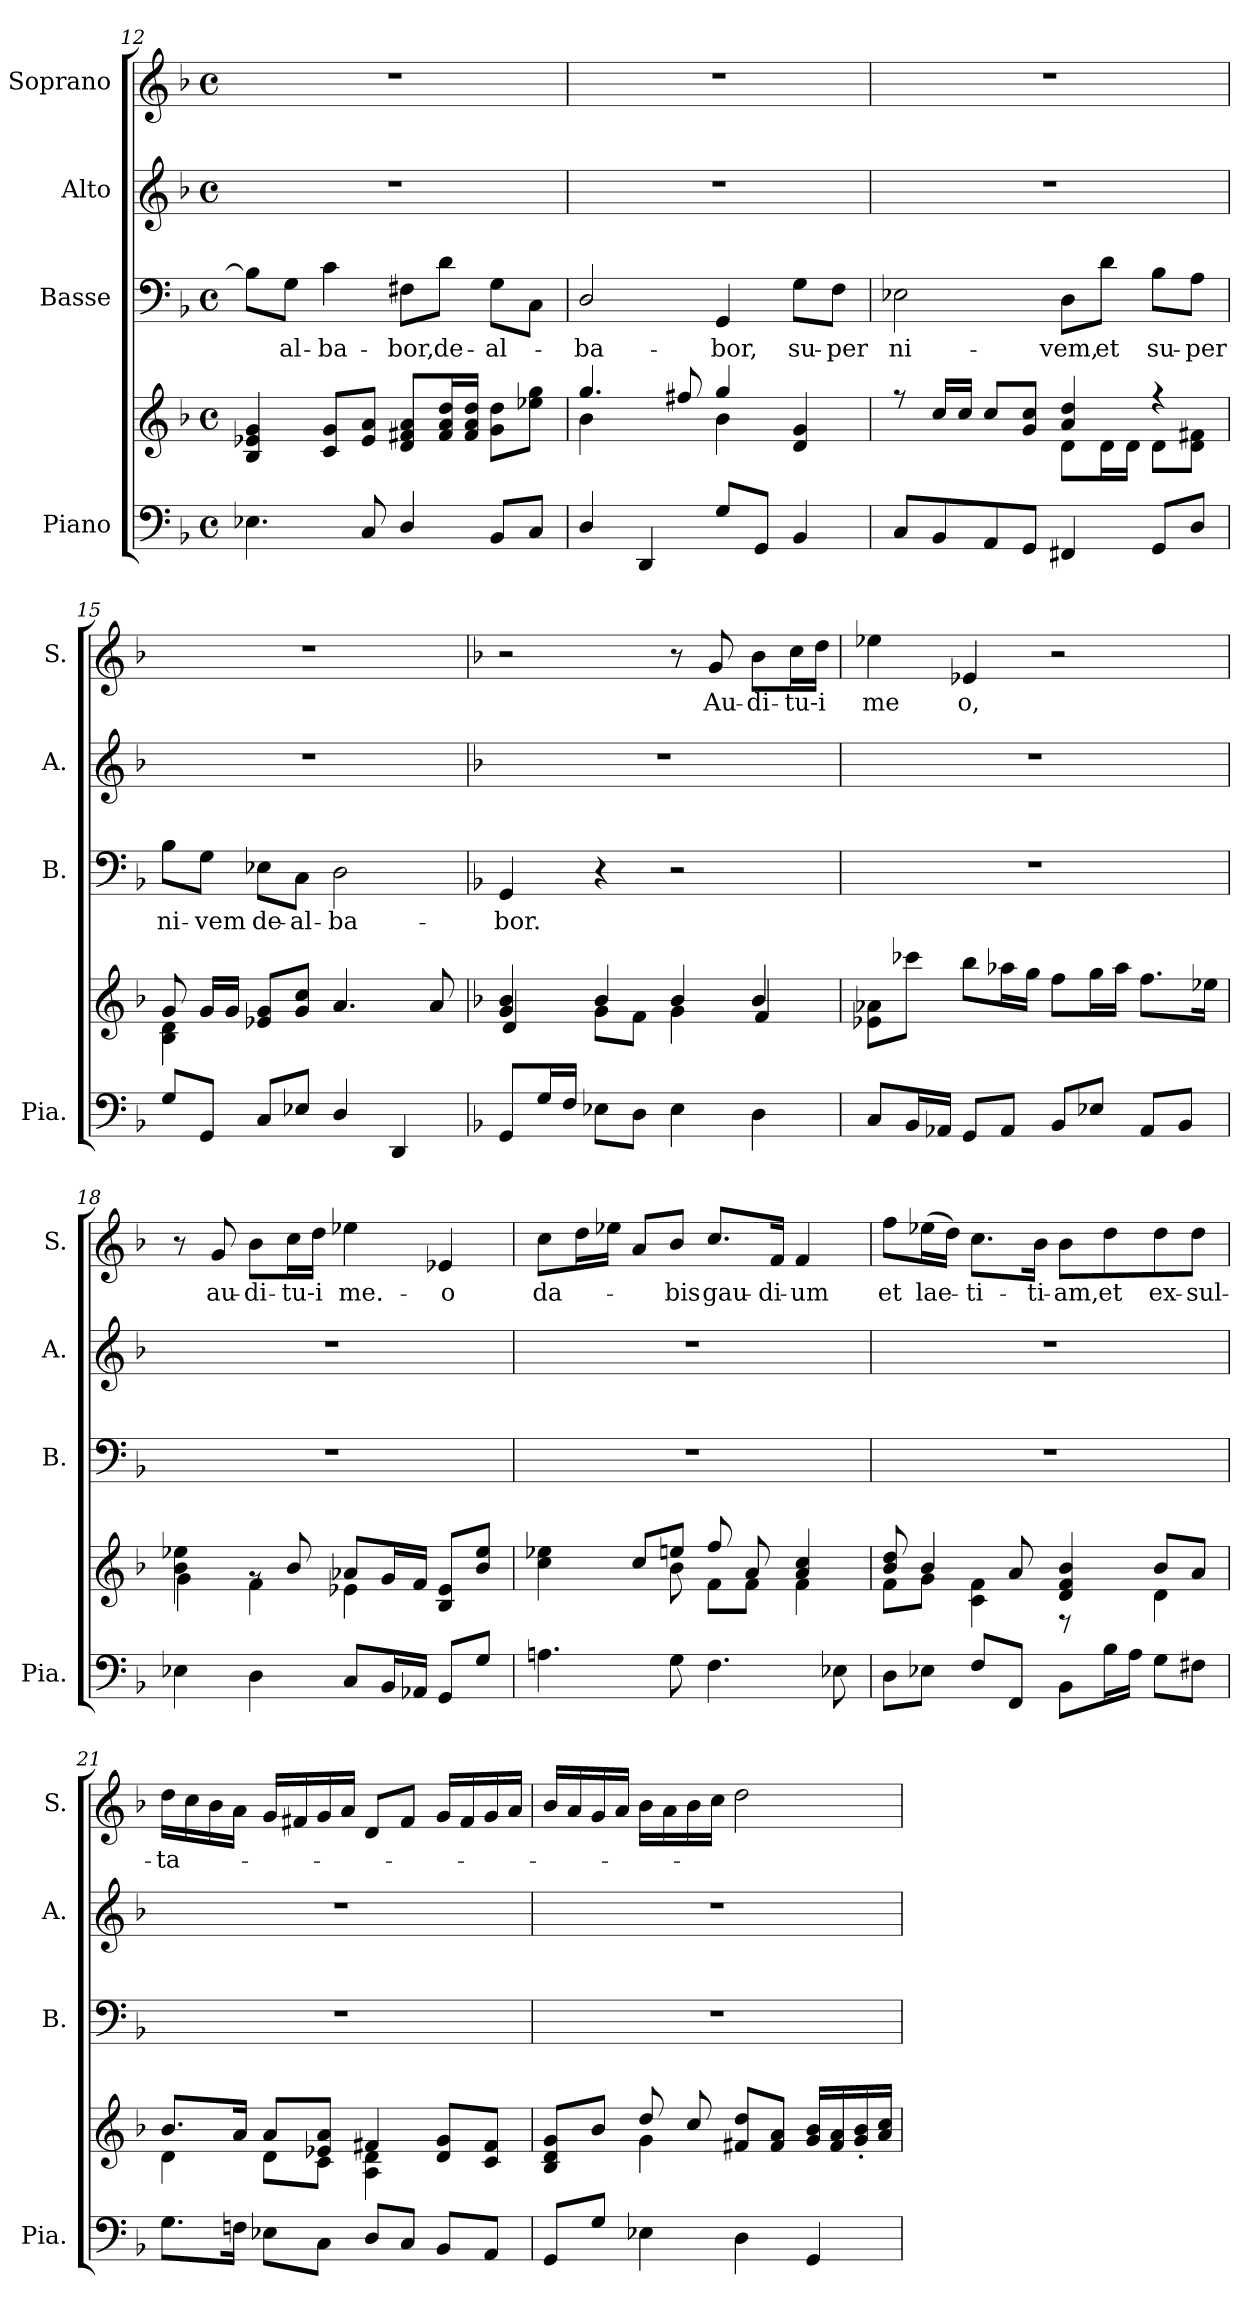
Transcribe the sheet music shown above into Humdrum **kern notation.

**kern	**kern	**kern	**text	**kern	**kern	**text
*part4	*part4	*part3	*part3	*part2	*part1	*part1
*staff5	*staff4	*staff3	*staff3	*staff2	*staff1	*staff1
*I"Piano	*	*I"Basse	*	*I"Alto	*I"Soprano	*
*I'Pia.	*	*I'B.	*	*I'A.	*I'S.	*
*clefF4	*clefG2	*clefF4	*	*clefG2	*clefG2	*
*k[b-]	*k[b-]	*k[b-]	*	*k[b-]	*k[b-]	*
*M4/4	*M4/4	*M4/4	*	*M4/4	*M4/4	*
*met(c)	*met(c)	*met(c)	*	*met(c)	*met(c)	*
=12	=12	=12	=12	=12	=12	=12
4.E-X\	4B-/ 4e-X/ 4g/	8B-\L]	.	1r	1r	.
!	!	!	!LO:LY:b	!	!	!
.	.	8G\J	-al-	.	.	.
!	!	!	!LO:LY:b	!	!	!
.	8c/ 8g/L	4c\	-ba-	.	.	.
8C/	8e-/ 8a/J	.	.	.	.	.
!	!	!	!LO:LY:b	!	!	!
4D/	8d/ 8f#X/ 8a/L	8F#X\L	-bor,	.	.	.
!	!	!	!LO:LY:b	!	!	!
.	16f#/ 16a/ 16dd/L	8d\J	de-	.	.	.
.	16f#/ 16a/ 16dd/JJ	.	.	.	.	.
!	!	!	!LO:LY:b	!	!	!
8BB-/L	8g\ 8dd\L	8G\L	-al-	.	.	.
8C/J	8ee-X\ 8gg\J	8C\J	.	.	.	.
=13	=13	=13	=13	=13	=13	=13
*	*^	*	*	*	*	*
!	!	!	!	!LO:LY:b	!	!	!
4D/	4.gg/	4b-\	2D/	-ba-	1r	1r	.
4DD/	.	4ryy	.	.	.	.	.
.	8ff#X/	.	.	.	.	.	.
!	!	!	!	!LO:LY:b	!	!	!
8G/L	4gg/	4b-\	4GG/	-bor,	.	.	.
8GG/J	.	.	.	.	.	.	.
!	!	!	!	!LO:LY:b	!	!	!
4BB-/	4d/ 4g/	4ryy	8G\L	su-	.	.	.
!	!	!	!	!LO:LY:b	!	!	!
.	.	.	8F\J	-per	.	.	.
!!LO:PB:g=z
=14	=14	=14	=14	=14	=14	=14	=14
!	!	!	!	!LO:LY:b	!	!	!
8C/L	8rff	2ryy	2E-X\	ni-	1r	1r	.
8BB-/	16cc/LL	.	.	.	.	.	.
.	16cc/JJ	.	.	.	.	.	.
8AA/	8cc/L	.	.	.	.	.	.
8GG/J	8g/ 8cc/J	.	.	.	.	.	.
!	!	!	!	!LO:LY:b	!	!	!
4FF#X/	4a/ 4dd/	8d\L	8D\L	-vem,	.	.	.
!	!	!	!	!LO:LY:b	!	!	!
.	.	16d\L	8d\J	et	.	.	.
.	.	16d\JJ	.	.	.	.	.
!	!	!	!	!LO:LY:b	!	!	!
8GG/L	4rff	8d\L	8B-\L	su-	.	.	.
!	!	!	!	!LO:LY:b	!	!	!
8D/J	.	8d\ 8f#X\J	8A\J	-per	.	.	.
=15	=15	=15	=15	=15	=15	=15	=15
!	!	!	!	!LO:LY:b	!	!	!
8G/L	8g/	4B-\ 4d\	8B-\L	ni-	1r	1r	.
!	!	!	!	!LO:LY:b	!	!	!
8GG/J	16g/LL	.	8G\J	-vem	.	.	.
.	16g/JJ	.	.	.	.	.	.
!	!	!	!	!LO:LY:b	!	!	!
8C/L	8e-X/ 8g/L	2.ryy	8E-X\L	de-	.	.	.
!	!	!	!	!LO:LY:b	!	!	!
8E-X/J	8g/ 8cc/J	.	8C\J	-al-	.	.	.
!	!	!	!	!LO:LY:b	!	!	!
4D/	4.a/	.	2D\	-ba-	.	.	.
4DD/	.	.	.	.	.	.	.
.	8a/	.	.	.	.	.	.
=16	=16	=16	=16	=16	=16	=16	=16
*k[b-]	*k[b-]	*	*k[b-]	*	*k[b-]	*k[b-]	*
!	!	!	!	!LO:LY:b	!	!	!
8GG/L	4g/ 4b-/	4d/	4GG/	-bor.	1r	2r	.
16G/L	.	.	.	.	.	.	.
16F/JJ	.	.	.	.	.	.	.
8E-X\L	4b-/	8g\L	4r	.	.	.	.
8D\J	.	8f\J	.	.	.	.	.
4E-\	4g\	4b-/	2r	.	.	8r	.
!	!	!	!	!	!	!	!LO:LY:b
.	.	.	.	.	.	8g/	Au-
!	!	!	!	!	!	!	!LO:LY:b
4D\	4b-/	4f/	.	.	.	8b-\L	-di-
!	!	!	!	!	!	!	!LO:LY:b
.	.	.	.	.	.	16cc\L	-tu-i
.	.	.	.	.	.	16dd\JJ	.
*	*v	*v	*	*	*	*	*
!!LO:LB:g=z
=17	=17	=17	=17	=17	=17	=17
!	!	!	!	!	!	!LO:LY:b
8C/L	8e-X\ 8a-X\L	1rF	.	1r	4ee-X\	me
16BB-/L	8ccc-X\J	.	.	.	.	.
16AA-X/JJ	.	.	.	.	.	.
!	!	!	!	!	!	!LO:LY:b
8GG/L	8bb-\L	.	.	.	4e-X/	o,
8AA-/J	16aa-X\L	.	.	.	.	.
.	16gg\JJ	.	.	.	.	.
8BB-/L	8ff\L	.	.	.	2r	.
8E-X/J	16gg\L	.	.	.	.	.
.	16aa-\JJ	.	.	.	.	.
8AA-/L	8.ff\L	.	.	.	.	.
8BB-/J	.	.	.	.	.	.
.	16ee-X\Jk	.	.	.	.	.
=18	=18	=18	=18	=18	=18	=18
*	*^	*	*	*	*	*
4E-X\	4b-\ 4ee-X\	4g\	1rF	.	1r	8r	.
!	!	!	!	!	!	!	!LO:LY:b
.	.	.	.	.	.	8g/	au-
!	!	!	!	!	!	!	!LO:LY:b
4D\	8rg	4f\	.	.	.	8b-\L	-di-
!	!	!	!	!	!	!	!LO:LY:b
.	8b-/	.	.	.	.	16cc\L	-tu-i
.	.	.	.	.	.	16dd\JJ	.
!	!	!	!	!	!	!	!LO:LY:b
8C/L	8a-X/L	4e-X\	.	.	.	4ee-X\	me.-
16BB-/L	16g/L	.	.	.	.	.	.
16AA-X/JJ	16f/JJ	.	.	.	.	.	.
!	!	!	!	!	!	!	!LO:LY:b
8GG/L	8B-/ 8e-/L	4ryy	.	.	.	4e-X/	-o
8G/J	8b-/ 8ee-/J	.	.	.	.	.	.
=19	=19	=19	=19	=19	=19	=19	=19
!	!	!	!	!	!	!	!LO:LY:b
4.An\	4cc\ 4ee-X\	4.ryy	1r	.	1r	8cc\L	da-
.	.	.	.	.	.	16dd\L	.
.	.	.	.	.	.	16ee-X\JJ	.
.	8cc/L	.	.	.	.	8a/L	.
!	!	!	!	!	!	!	!LO:LY:b
8G\	8een/J	8b-\	.	.	.	8b-/J	-bis
!	!	!	!	!	!	!	!LO:LY:b
4.F\	8ff/	8f\L	.	.	.	8.cc/L	gau-
.	8a/	8f\J	.	.	.	.	.
!	!	!	!	!	!	!	!LO:LY:b
.	.	.	.	.	.	16f/Jk	-di-
!	!	!	!	!	!	!	!LO:LY:b
.	4a/ 4cc/	4f\	.	.	.	4f/	-um
8E-X\	.	.	.	.	.	.	.
!!LO:LB:g=z
=20	=20	=20	=20	=20	=20	=20	=20
!	!	!	!	!	!	!	!LO:LY:b
8D\L	8b-/ 8dd/	8f\L	1r	.	1r	8ff\L	et
!	!	!	!	!	!	!	!LO:LY:b
8E-X\J	4b-/	8g\J	.	.	.	(>16ee-X\L	lae-
.	.	.	.	.	.	16dd\JJ)	.
!	!	!	!	!	!	!	!LO:LY:b
8F/L	.	4c\ 4f\	.	.	.	8.cc\L	-ti-
8FF/J	8a/	.	.	.	.	.	.
!	!	!	!	!	!	!	!LO:LY:b
.	.	.	.	.	.	16b-\Jk	-ti-
!	!	!	!	!	!	!	!LO:LY:b
8BB-\L	4d/ 4f/ 4b-/	8r	.	.	.	8b-\L	-am,
!	!	!	!	!	!	!	!LO:LY:b
16B-\L	.	8ryy	.	.	.	8dd\	et
16A\JJ	.	.	.	.	.	.	.
!	!	!	!	!	!	!	!LO:LY:b
8G\L	8b-/L	4d\	.	.	.	8dd\	ex-
!	!	!	!	!	!	!	!LO:LY:b
8F#X\J	8a/J	.	.	.	.	8dd\J	-sul-
=21	=21	=21	=21	=21	=21	=21	=21
!	!	!	!	!	!	!	!LO:LY:b
8.G\L	8.b-/L	4d\	1r	.	1r	16dd\LL	-ta-
.	.	.	.	.	.	16cc\	.
.	.	.	.	.	.	16b-\	.
16Fn\Jk	16a/Jk	.	.	.	.	16a\JJ	.
8E-X\L	8a/L	8d\L	.	.	.	16g/LL	.
.	.	.	.	.	.	16f#X/	.
8C\J	8e-X/ 8a/J	8c\J	.	.	.	16g/	.
.	.	.	.	.	.	16a/JJ	.
8D/L	4f#X/	4A\ 4d\	.	.	.	8d/L	.
8C/J	.	.	.	.	.	8f#/J	.
8BB-/L	8d/ 8g/L	4ryy	.	.	.	16g/LL	.
.	.	.	.	.	.	16f#/	.
8AA/J	8c/ 8f#/J	.	.	.	.	16g/	.
.	.	.	.	.	.	16a/JJ	.
=22	=22	=22	=22	=22	=22	=22	=22
8GG/L	8B-/ 8d/ 8g/L	4ryy	1r	.	1r	16b-/LL	.
.	.	.	.	.	.	16a/	.
8G/J	8b-/J	.	.	.	.	16g/	.
.	.	.	.	.	.	16a/JJ	.
4E-X\	8dd/	4g\	.	.	.	16b-\LL	.
.	.	.	.	.	.	16a\	.
.	8cc/	.	.	.	.	16b-\	.
.	.	.	.	.	.	16cc\JJ	.
4D\	8f#X/ 8dd/L	2ryy	.	.	.	2dd\	.
.	8f#/ 8a/J	.	.	.	.	.	.
4GG/	16g/ 16b-/LL	.	.	.	.	.	.
.	16f#/ 16a/	.	.	.	.	.	.
.	16g/' 16b-/'	.	.	.	.	.	.
.	16a/ 16cc/JJ	.	.	.	.	.	.
*	*v	*v	*	*	*	*	*
=	=	=	=	=	=	=
*-	*-	*-	*-	*-	*-	*-
